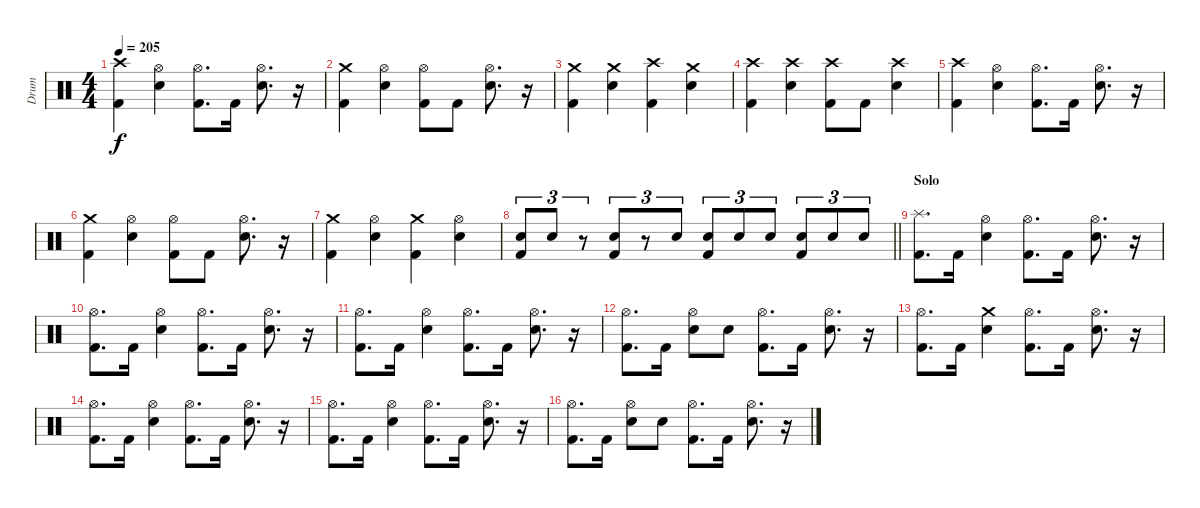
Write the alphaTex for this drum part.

\track ("Drum" "Drum") {instrument percussion}
\staff {score}
\articulation defaults
\ts (4 4)
\tempo 205
\clef neutral
\ks c
("Kick (hit) 2" "Crash high (hit)").4{dy f} ("Electric Snare (hit)" "Hi-Hat (open)").4 ("Kick (hit) 2" "Hi-Hat (open)").8{d} "Kick (hit) 2".16 ("Electric Snare (hit)" "Hi-Hat (open)").8{d} r.16 |
("Kick (hit) 2" "Crash medium (hit)").4 ("Electric Snare (hit)" "Hi-Hat (open)").4 ("Kick (hit) 2" "Hi-Hat (open)").8 "Kick (hit) 2".8 ("Electric Snare (hit)" "Hi-Hat (open)").8{d} r.16 |
("Kick (hit) 2" "Crash medium (hit)").4 ("Electric Snare (hit)" "Crash medium (hit)").4 ("Kick (hit) 2" "Crash high (hit)").4 ("Electric Snare (hit)" "Crash medium (hit)").4 |
("Kick (hit) 2" "Crash high (hit)").4 ("Electric Snare (hit)" "Crash high (hit)").4 ("Kick (hit) 2" "Crash high (hit)").8 "Kick (hit) 2".8 ("Electric Snare (hit)" "Crash high (hit)").4 |
("Kick (hit) 2" "Crash high (hit)").4 ("Electric Snare (hit)" "Hi-Hat (open)").4 ("Kick (hit) 2" "Hi-Hat (open)").8{d} "Kick (hit) 2".16 ("Electric Snare (hit)" "Hi-Hat (open)").8{d} r.16 |
("Kick (hit) 2" "Crash medium (hit)").4 ("Electric Snare (hit)" "Hi-Hat (open)").4 ("Kick (hit) 2" "Hi-Hat (open)").8 "Kick (hit) 2".8 ("Electric Snare (hit)" "Hi-Hat (open)").8{d} r.16 |
("Kick (hit) 2" "Crash medium (hit)").4 ("Electric Snare (hit)" "Hi-Hat (open)").4 ("Kick (hit) 2" "Crash medium (hit)").4 ("Electric Snare (hit)" "Hi-Hat (open)").4 |
\barLineRight lightlight
("Electric Snare (hit)" "Kick (hit) 2").8{tu (3 2)} "Electric Snare (hit)".8{tu (3 2)} r.8{tu (3 2)} ("Electric Snare (hit)" "Kick (hit) 2").8{tu (3 2)} r.8{tu (3 2)} "Electric Snare (hit)".8{tu (3 2)} ("Electric Snare (hit)" "Kick (hit) 2").8{tu (3 2)} "Electric Snare (hit)".8{tu (3 2)} "Electric Snare (hit)".8{tu (3 2)} ("Electric Snare (hit)" "Kick (hit) 2").8{tu (3 2)} "Electric Snare (hit)".8{tu (3 2)} "Electric Snare (hit)".8{tu (3 2)} |
\section ("" "Solo")
("Kick (hit) 2" "Splash (hit)").8{d} "Kick (hit) 2".16 ("Electric Snare (hit)" "Hi-Hat (open)").4 ("Kick (hit) 2" "Hi-Hat (open)").8{d} "Kick (hit) 2".16 ("Electric Snare (hit)" "Hi-Hat (open)").8{d} r.16 |
("Kick (hit) 2" "Hi-Hat (open)").8{d} "Kick (hit) 2".16 ("Electric Snare (hit)" "Hi-Hat (open)").4 ("Kick (hit) 2" "Hi-Hat (open)").8{d} "Kick (hit) 2".16 ("Electric Snare (hit)" "Hi-Hat (open)").8{d} r.16 |
("Kick (hit) 2" "Hi-Hat (open)").8{d} "Kick (hit) 2".16 ("Electric Snare (hit)" "Hi-Hat (open)").4 ("Kick (hit) 2" "Hi-Hat (open)").8{d} "Kick (hit) 2".16 ("Electric Snare (hit)" "Hi-Hat (open)").8{d} r.16 |
("Kick (hit) 2" "Hi-Hat (open)").8{d} "Kick (hit) 2".16 ("Electric Snare (hit)" "Hi-Hat (open)").8 "Electric Snare (hit)".8 ("Kick (hit) 2" "Hi-Hat (open)").8{d} "Kick (hit) 2".16 ("Electric Snare (hit)" "Hi-Hat (open)").8{d} r.16 |
("Kick (hit) 2" "Hi-Hat (open)").8{d} "Kick (hit) 2".16 ("Electric Snare (hit)" "Crash medium (hit)").4 ("Kick (hit) 2" "Hi-Hat (open)").8{d} "Kick (hit) 2".16 ("Electric Snare (hit)" "Hi-Hat (open)").8{d} r.16 |
("Kick (hit) 2" "Hi-Hat (open)").8{d} "Kick (hit) 2".16 ("Electric Snare (hit)" "Hi-Hat (open)").4 ("Kick (hit) 2" "Hi-Hat (open)").8{d} "Kick (hit) 2".16 ("Electric Snare (hit)" "Hi-Hat (open)").8{d} r.16 |
("Kick (hit) 2" "Hi-Hat (open)").8{d} "Kick (hit) 2".16 ("Electric Snare (hit)" "Hi-Hat (open)").4 ("Kick (hit) 2" "Hi-Hat (open)").8{d} "Kick (hit) 2".16 ("Electric Snare (hit)" "Hi-Hat (open)").8{d} r.16 |
("Kick (hit) 2" "Hi-Hat (open)").8{d} "Kick (hit) 2".16 ("Electric Snare (hit)" "Hi-Hat (open)").8 "Electric Snare (hit)".8 ("Kick (hit) 2" "Hi-Hat (open)").8{d} "Kick (hit) 2".16 ("Electric Snare (hit)" "Hi-Hat (open)").8{d} r.16
